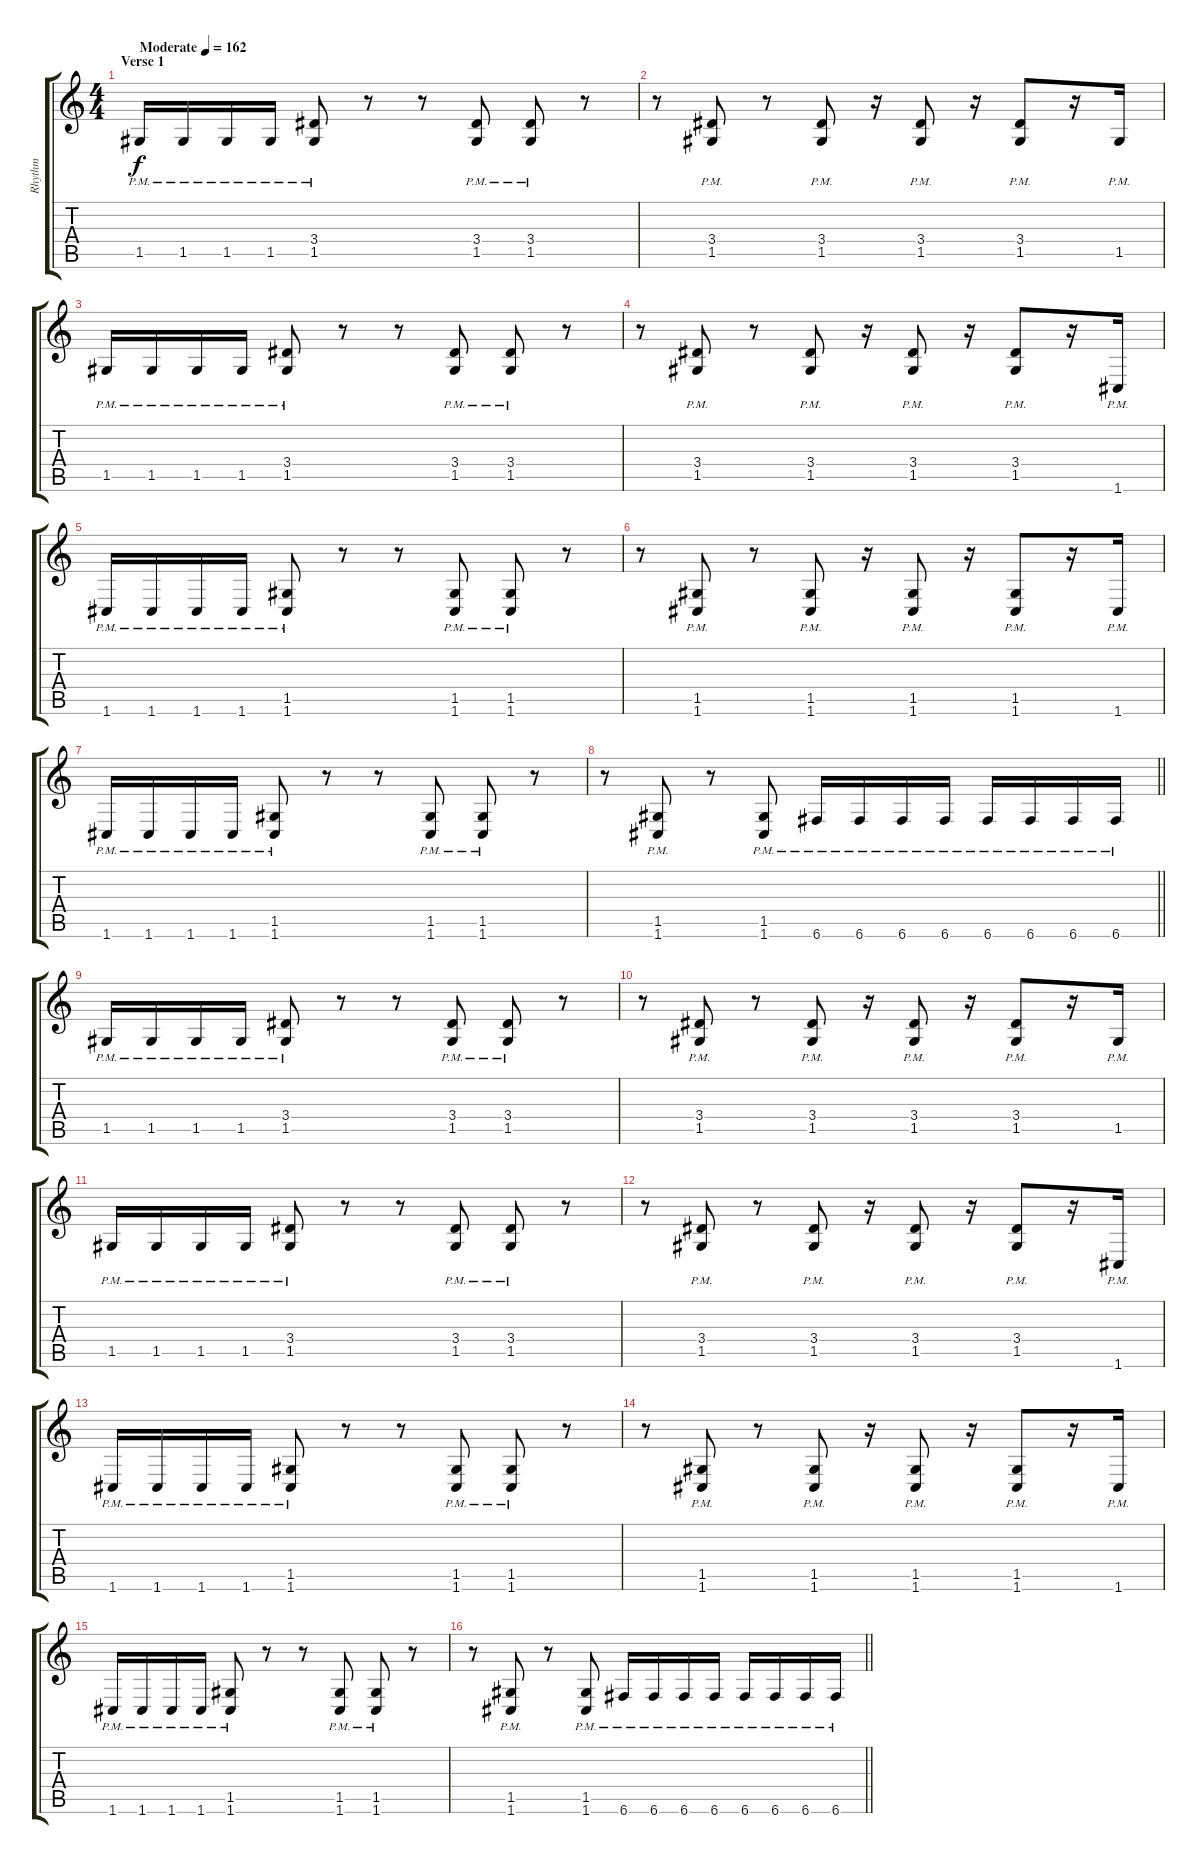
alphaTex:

\track ("Rhythm" "Rhythm") {instrument overdrivenguitar}
\staff {score tabs}
\tuning (D4 A3 F3 C3 G2 C2) {hide}
\ts (4 4)
\section ("" "Verse 1")
\tempo (162 "Moderate")
\clef g2
\ks c
1.5{pm}.16{dy f instrument overdrivenguitar} 1.5{pm}.16 1.5{pm}.16 1.5{pm}.16 (3.4{pm} 1.5{pm}).8 r.8 r.8 (3.4{pm} 1.5{pm}).8 (3.4{pm} 1.5{pm}).8 r.8 |
r.8 (3.4{pm} 1.5{pm}).8 r.8 (3.4{pm} 1.5{pm}).8 r.16 (3.4{pm} 1.5{pm}).8 r.16 (3.4{pm} 1.5{pm}).8 r.16 1.5{pm}.16 |
1.5{pm}.16 1.5{pm}.16 1.5{pm}.16 1.5{pm}.16 (3.4{pm} 1.5{pm}).8 r.8 r.8 (3.4{pm} 1.5{pm}).8 (3.4{pm} 1.5{pm}).8 r.8 |
r.8 (3.4{pm} 1.5{pm}).8 r.8 (3.4{pm} 1.5{pm}).8 r.16 (3.4{pm} 1.5{pm}).8 r.16 (3.4{pm} 1.5{pm}).8 r.16 1.6{pm}.16 |
1.6{pm}.16 1.6{pm}.16 1.6{pm}.16 1.6{pm}.16 (1.5{pm} 1.6{pm}).8 r.8 r.8 (1.5{pm} 1.6{pm}).8 (1.5{pm} 1.6{pm}).8 r.8 |
r.8 (1.5{pm} 1.6{pm}).8 r.8 (1.5{pm} 1.6{pm}).8 r.16 (1.5{pm} 1.6{pm}).8 r.16 (1.5{pm} 1.6{pm}).8 r.16 1.6{pm}.16 |
1.6{pm}.16 1.6{pm}.16 1.6{pm}.16 1.6{pm}.16 (1.5{pm} 1.6{pm}).8 r.8 r.8 (1.5{pm} 1.6{pm}).8 (1.5{pm} 1.6{pm}).8 r.8 |
\barLineRight lightlight
r.8 (1.5{pm} 1.6{pm}).8 r.8 (1.5{pm} 1.6{pm}).8 6.6{pm}.16 6.6{pm}.16 6.6{pm}.16 6.6{pm}.16 6.6{pm}.16 6.6{pm}.16 6.6{pm}.16 6.6{pm}.16 |
\section ("" "")
1.5{pm}.16 1.5{pm}.16 1.5{pm}.16 1.5{pm}.16 (3.4{pm} 1.5{pm}).8 r.8 r.8 (3.4{pm} 1.5{pm}).8 (3.4{pm} 1.5{pm}).8 r.8 |
r.8 (3.4{pm} 1.5{pm}).8 r.8 (3.4{pm} 1.5{pm}).8 r.16 (3.4{pm} 1.5{pm}).8 r.16 (3.4{pm} 1.5{pm}).8 r.16 1.5{pm}.16 |
1.5{pm}.16 1.5{pm}.16 1.5{pm}.16 1.5{pm}.16 (3.4{pm} 1.5{pm}).8 r.8 r.8 (3.4{pm} 1.5{pm}).8 (3.4{pm} 1.5{pm}).8 r.8 |
r.8 (3.4{pm} 1.5{pm}).8 r.8 (3.4{pm} 1.5{pm}).8 r.16 (3.4{pm} 1.5{pm}).8 r.16 (3.4{pm} 1.5{pm}).8 r.16 1.6{pm}.16 |
1.6{pm}.16 1.6{pm}.16 1.6{pm}.16 1.6{pm}.16 (1.5{pm} 1.6{pm}).8 r.8 r.8 (1.5{pm} 1.6{pm}).8 (1.5{pm} 1.6{pm}).8 r.8 |
r.8 (1.5{pm} 1.6{pm}).8 r.8 (1.5{pm} 1.6{pm}).8 r.16 (1.5{pm} 1.6{pm}).8 r.16 (1.5{pm} 1.6{pm}).8 r.16 1.6{pm}.16 |
1.6{pm}.16 1.6{pm}.16 1.6{pm}.16 1.6{pm}.16 (1.5{pm} 1.6{pm}).8 r.8 r.8 (1.5{pm} 1.6{pm}).8 (1.5{pm} 1.6{pm}).8 r.8 |
\barLineRight lightlight
r.8 (1.5{pm} 1.6{pm}).8 r.8 (1.5{pm} 1.6{pm}).8 6.6{pm}.16 6.6{pm}.16 6.6{pm}.16 6.6{pm}.16 6.6{pm}.16 6.6{pm}.16 6.6{pm}.16 6.6{pm}.16
